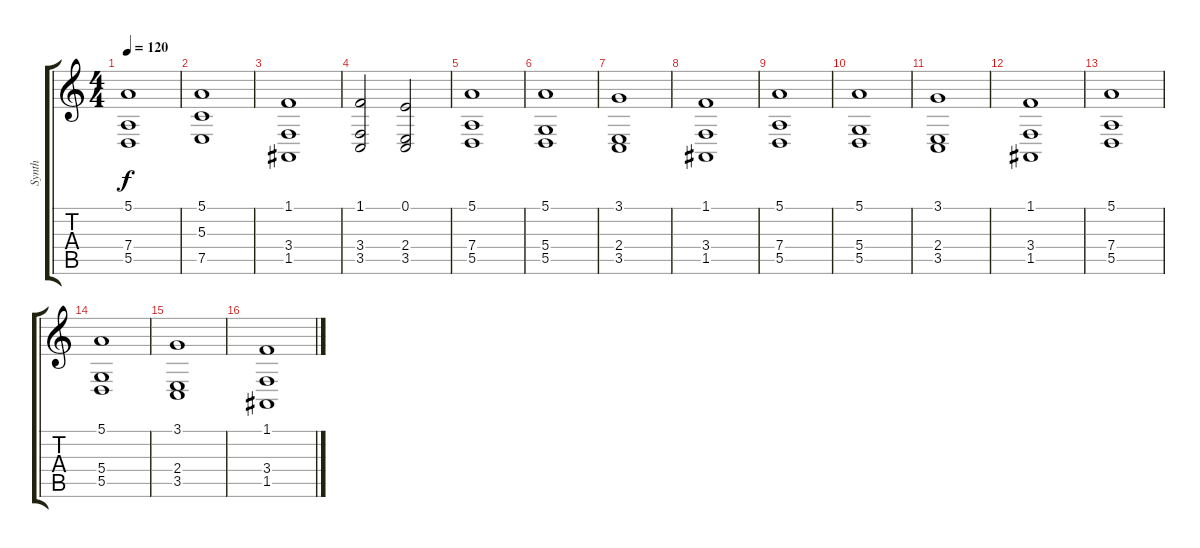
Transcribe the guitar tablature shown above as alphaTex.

\track ("Synth" "Synth") {instrument synthstrings2}
\staff {score tabs}
\tuning (E4 B3 G3 D3 A2 E2) {hide}
\ts (4 4)
\tempo 120
\clef g2
\ks c
(5.1 7.4 5.5).1{dy f} |
(5.1 5.3 7.5).1 |
(1.1 3.4 1.5).1 |
(1.1 3.4 3.5).2 (0.1 2.4 3.5).2 |
(5.1 7.4 5.5).1 |
(5.1 5.4 5.5).1 |
(3.1 2.4 3.5).1 |
(1.1 3.4 1.5).1 |
(5.1 7.4 5.5).1 |
(5.1 5.4 5.5).1 |
(3.1 2.4 3.5).1 |
(1.1 3.4 1.5).1 |
(5.1 7.4 5.5).1 |
(5.1 5.4 5.5).1 |
(3.1 2.4 3.5).1 |
(1.1 3.4 1.5).1
